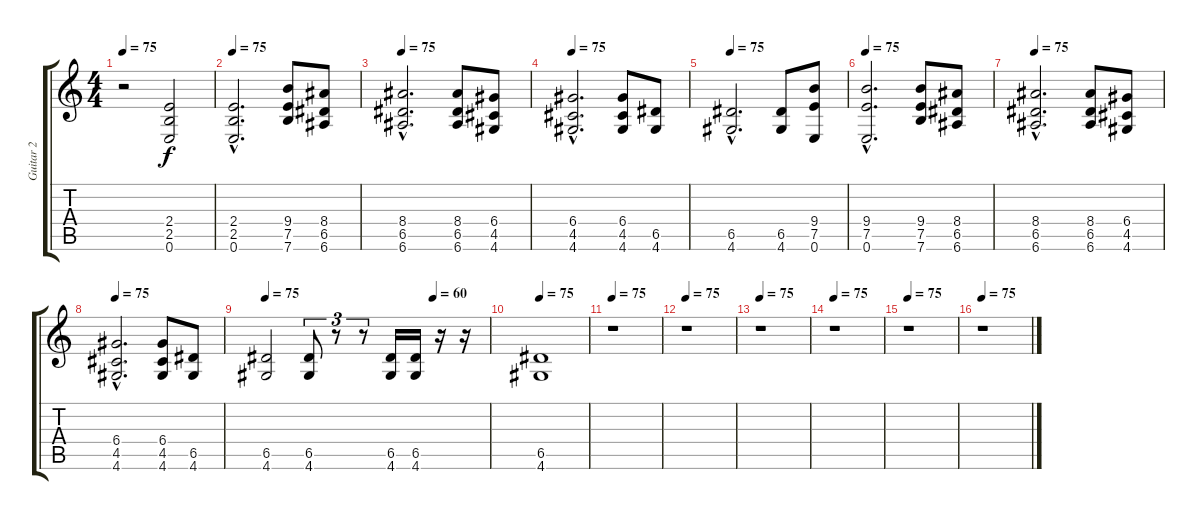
\track ("Guitar 2" "Guitar 2") {instrument distortionguitar}
\staff {score tabs}
\tuning (E4 B3 G3 D3 A2 E2) {hide}
\ts (4 4)
\tempo 75
\clef g2
\ks c
r.2{dy f volume 0} (2.4 2.5 0.6).2{volume 16} |
\tempo 75
(2.4{hac} 2.5{hac} 0.6{hac}).2{d} (9.4 7.5 7.6).8 (8.4 6.5 6.6).8 |
\tempo 75
(8.4{hac} 6.5{hac} 6.6{hac}).2{d} (8.4 6.5 6.6).8 (6.4 4.5 4.6).8 |
\tempo 75
(6.4{hac} 4.5{hac} 4.6{hac}).2{d} (6.4 4.5 4.6).8 (6.5 4.6).8 |
\tempo 75
(6.5{hac} 4.6{hac}).2{d} (6.5 4.6).8 (9.4 7.5 0.6).8 |
\tempo 75
(9.4{hac} 7.5{hac} 0.6{hac}).2{d} (9.4 7.5 7.6).8 (8.4 6.5 6.6).8 |
\tempo 75
(8.4{hac} 6.5{hac} 6.6{hac}).2{d} (8.4 6.5 6.6).8 (6.4 4.5 4.6).8 |
\tempo 75
(6.4{hac} 4.5{hac} 4.6{hac}).2{d} (6.4 4.5 4.6).8 (6.5 4.6).8 |
\tempo 75
\tempo (60 0.75)
(6.5 4.6).2 (6.5 4.6).8{tu (3 2)} r.8{tu (3 2)} r.8{tu (3 2)} (6.5 4.6).16 (6.5 4.6).16 r.16 r.16 |
\tempo 75
(6.5 4.6).1{volume 0} |
\tempo 75
r.1 |
\tempo 75
r.1 |
\tempo 75
r.1 |
\tempo 75
r.1 |
\tempo 75
r.1 |
\tempo 75
r.1
